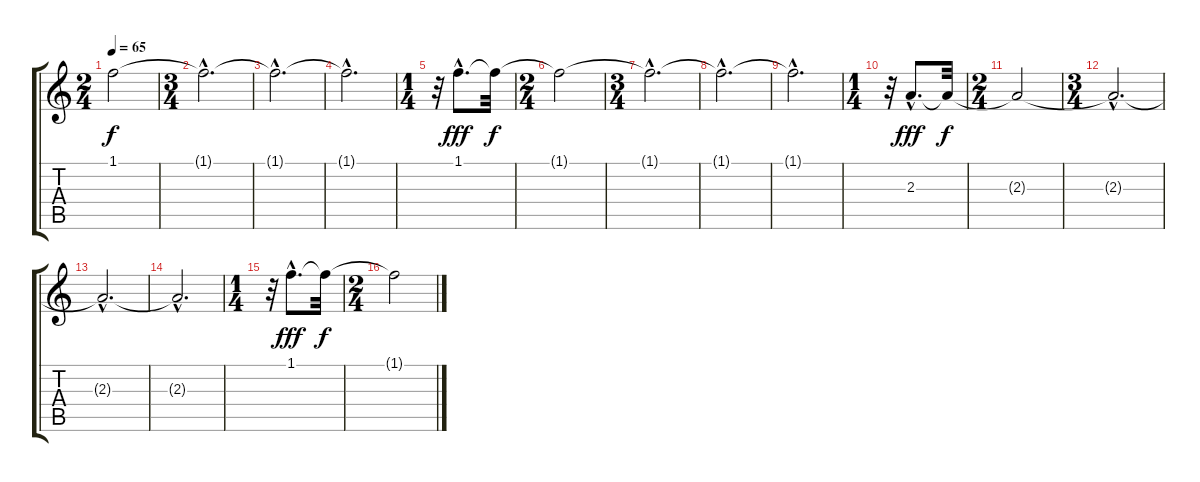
\track "" {instrument acousticguitarnylon}
\staff {score tabs}
\tuning (E4 B3 G3 D3 A2 E2) {hide}
\ts (2 4)
\tempo 65
\clef g2
\ks c
1.1{t}.2{dy f} |
\ts (3 4)
1.1{hac t}.2{d} |
1.1{hac t}.2{d} |
1.1{hac t}.2{d} |
\ts (1 4)
r.32 1.1{hac}.8{d dy fff} 1.1{t}.32{dy f} |
\ts (2 4)
1.1{t}.2 |
\ts (3 4)
1.1{hac t}.2{d} |
1.1{hac t}.2{d} |
1.1{hac t}.2{d} |
\ts (1 4)
r.32 2.3{hac}.8{d dy fff} 2.3{t}.32{dy f} |
\ts (2 4)
2.3{t}.2 |
\ts (3 4)
2.3{hac t}.2{d} |
2.3{hac t}.2{d} |
2.3{hac t}.2{d} |
\ts (1 4)
r.32 1.1{hac}.8{d dy fff} 1.1{t}.32{dy f} |
\ts (2 4)
1.1{t}.2
